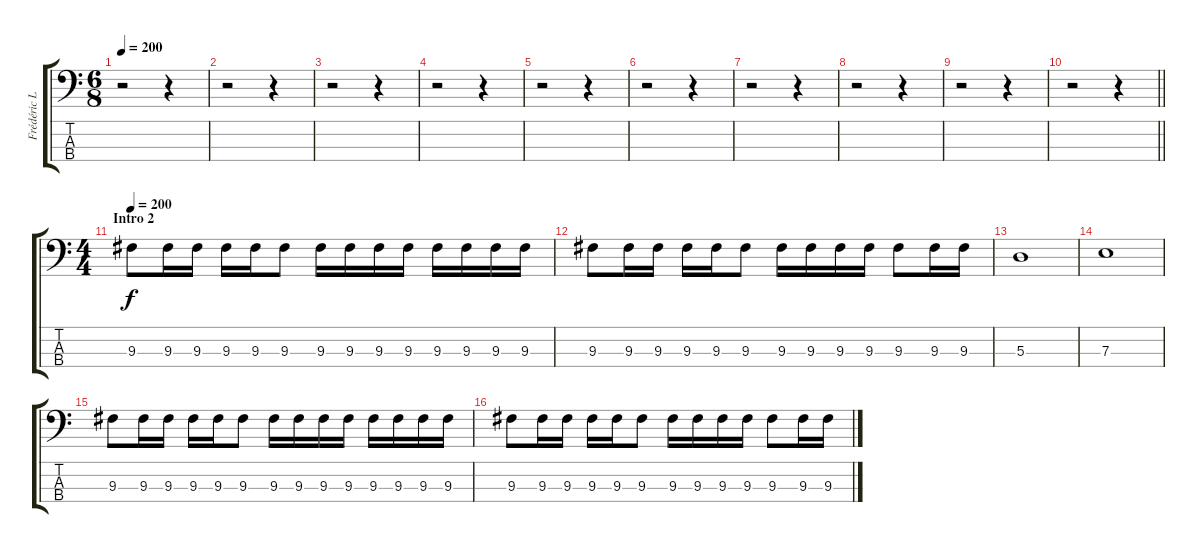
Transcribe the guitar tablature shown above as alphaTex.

\track ("Frédéric Leclercq | Bass Gtr." "Frédéric L") {instrument electricbasspick}
\staff {score tabs}
\tuning (G2 D2 A1 E1) {hide}
\ts (6 8)
\tempo 200
\clef f4
\ks c
r.2{dy f} r.4 |
r.2 r.4 |
r.2 r.4 |
r.2 r.4 |
r.2 r.4 |
r.2 r.4 |
r.2 r.4 |
r.2 r.4 |
r.2 r.4 |
\barLineRight lightlight
r.2 r.4 |
\ts (4 4)
\section ("" "Intro 2")
\tempo 200
9.3.8 9.3.16 9.3.16 9.3.16 9.3.16 9.3.8 9.3.16 9.3.16 9.3.16 9.3.16 9.3.16 9.3.16 9.3.16 9.3.16 |
9.3.8 9.3.16 9.3.16 9.3.16 9.3.16 9.3.8 9.3.16 9.3.16 9.3.16 9.3.16 9.3.8 9.3.16 9.3.16 |
5.3.1 |
7.3.1 |
9.3.8 9.3.16 9.3.16 9.3.16 9.3.16 9.3.8 9.3.16 9.3.16 9.3.16 9.3.16 9.3.16 9.3.16 9.3.16 9.3.16 |
9.3.8 9.3.16 9.3.16 9.3.16 9.3.16 9.3.8 9.3.16 9.3.16 9.3.16 9.3.16 9.3.8 9.3.16 9.3.16
